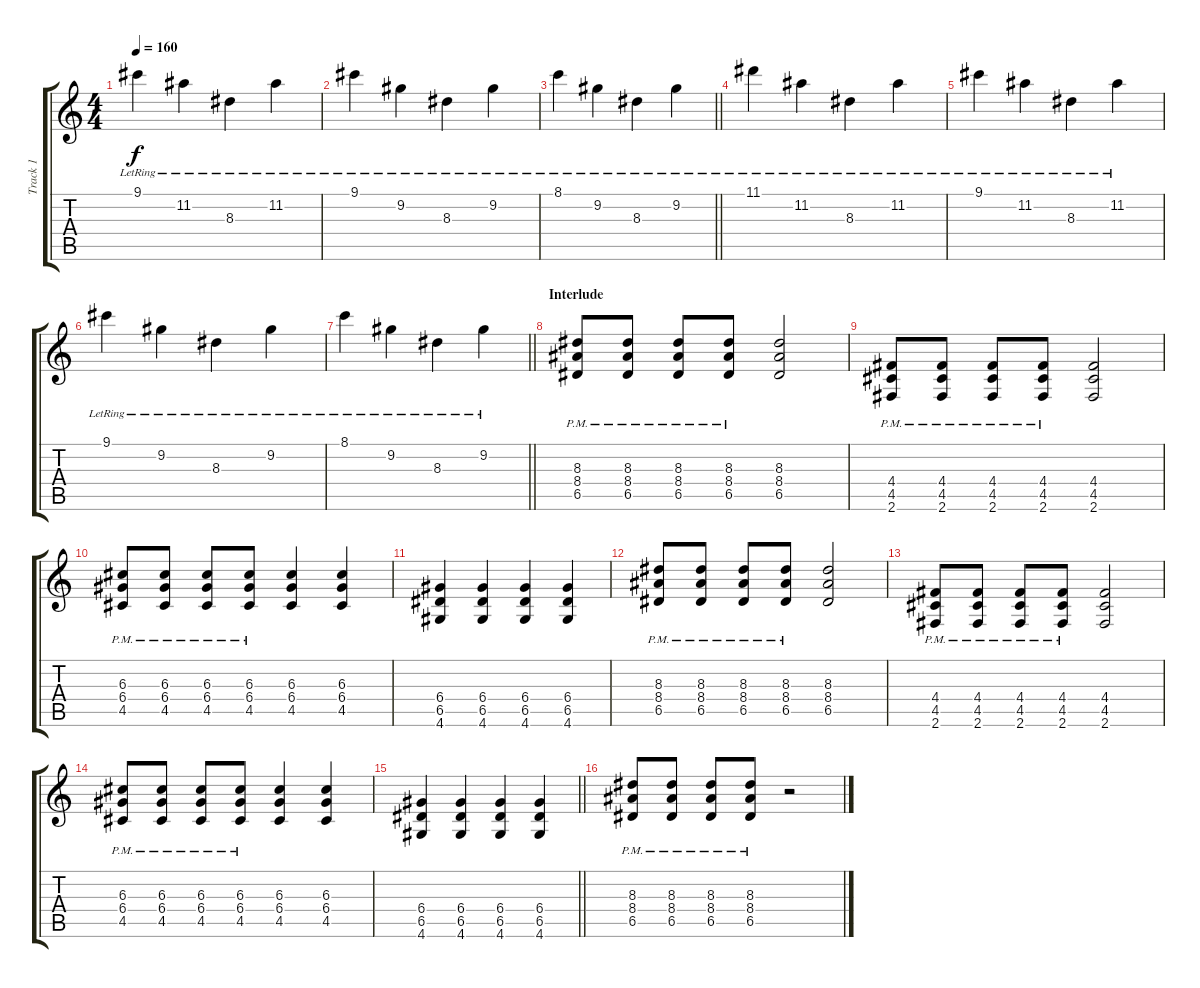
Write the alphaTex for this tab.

\track ("Track 1" "Track 1") {instrument acousticguitarsteel}
\staff {score tabs}
\tuning (E4 B3 G3 D3 A2 E2) {hide}
\ts (4 4)
\tempo 160
\clef g2
\ks c
9.1{lr}.4{dy f} 11.2{lr}.4 8.3{lr}.4 11.2{lr}.4 |
9.1{lr}.4 9.2{lr}.4 8.3{lr}.4 9.2{lr}.4 |
\barLineRight lightlight
8.1{lr}.4 9.2{lr}.4 8.3{lr}.4 9.2{lr}.4 |
11.1{lr}.4 11.2{lr}.4 8.3{lr}.4 11.2{lr}.4 |
9.1{lr}.4 11.2{lr}.4 8.3{lr}.4 11.2{lr}.4 |
9.1{lr}.4 9.2{lr}.4 8.3{lr}.4 9.2{lr}.4 |
\barLineRight lightlight
8.1{lr}.4 9.2{lr}.4 8.3{lr}.4 9.2{lr}.4 |
\section ("" "Interlude")
(8.3{pm} 8.4{pm} 6.5{pm}).8 (8.3{pm} 8.4{pm} 6.5{pm}).8 (8.3{pm} 8.4{pm} 6.5{pm}).8 (8.3{pm} 8.4{pm} 6.5{pm}).8 (8.3 8.4 6.5).2 |
(4.4{pm} 4.5{pm} 2.6).8 (4.4{pm} 4.5{pm} 2.6).8 (4.4{pm} 4.5{pm} 2.6).8 (4.4{pm} 4.5{pm} 2.6).8 (4.4 4.5 2.6).2 |
(6.3{pm} 6.4{pm} 4.5{pm}).8 (6.3{pm} 6.4{pm} 4.5{pm}).8 (6.3{pm} 6.4{pm} 4.5{pm}).8 (6.3{pm} 6.4{pm} 4.5{pm}).8 (6.3 6.4 4.5).4 (6.3 6.4 4.5).4 |
(6.4 6.5 4.6).4 (6.4 6.5 4.6).4 (6.4 6.5 4.6).4 (6.4 6.5 4.6).4 |
(8.3{pm} 8.4{pm} 6.5{pm}).8 (8.3{pm} 8.4{pm} 6.5{pm}).8 (8.3{pm} 8.4{pm} 6.5{pm}).8 (8.3{pm} 8.4{pm} 6.5{pm}).8 (8.3 8.4 6.5).2 |
(4.4{pm} 4.5{pm} 2.6).8 (4.4{pm} 4.5{pm} 2.6).8 (4.4{pm} 4.5{pm} 2.6).8 (4.4{pm} 4.5{pm} 2.6).8 (4.4 4.5 2.6).2 |
(6.3{pm} 6.4{pm} 4.5{pm}).8 (6.3{pm} 6.4{pm} 4.5{pm}).8 (6.3{pm} 6.4{pm} 4.5{pm}).8 (6.3{pm} 6.4{pm} 4.5{pm}).8 (6.3 6.4 4.5).4 (6.3 6.4 4.5).4 |
\barLineRight lightlight
(6.4 6.5 4.6).4 (6.4 6.5 4.6).4 (6.4 6.5 4.6).4 (6.4 6.5 4.6).4 |
(8.3{pm} 8.4{pm} 6.5{pm}).8 (8.3{pm} 8.4{pm} 6.5{pm}).8 (8.3{pm} 8.4{pm} 6.5{pm}).8 (8.3{pm} 8.4{pm} 6.5{pm}).8 r.2
